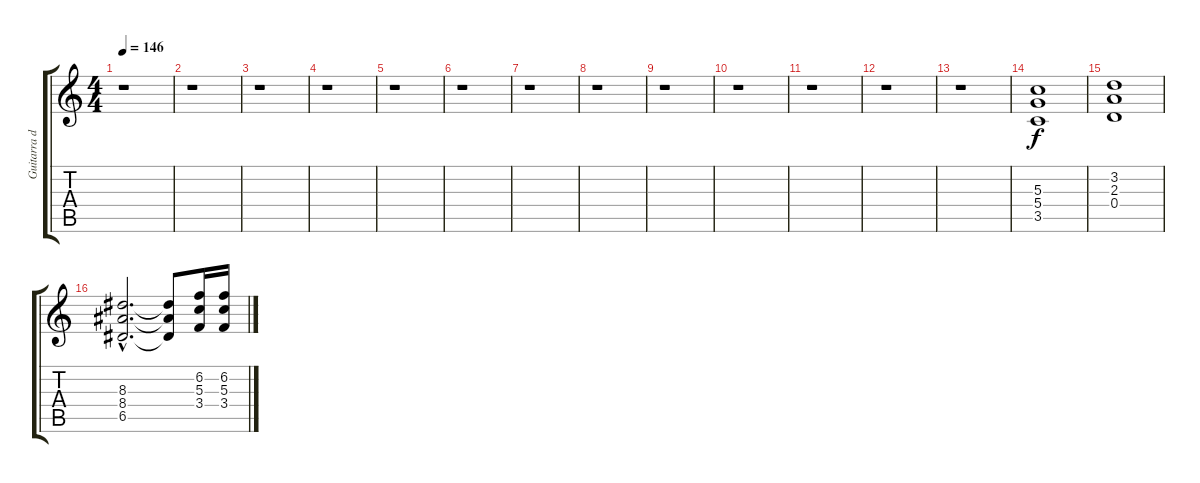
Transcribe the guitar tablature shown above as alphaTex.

\track ("Guitarra de Apoyo" "Guitarra d") {instrument distortionguitar}
\staff {score tabs}
\tuning (E4 B3 G3 D3 A2 E2) {hide}
\ts (4 4)
\tempo 146
\clef g2
\ks c
r.1{dy f} |
r.1 |
r.1 |
r.1 |
r.1 |
r.1 |
r.1 |
r.1 |
r.1 |
r.1 |
r.1 |
r.1 |
r.1 |
(5.3 5.4 3.5).1 |
(3.2 2.3 0.4).1 |
(8.3{hac} 8.4{hac} 6.5{hac}).2{d} (8.3{t} 8.4{t} 6.5{t}).8 (6.2 5.3 3.4).16 (6.2 5.3 3.4).16
